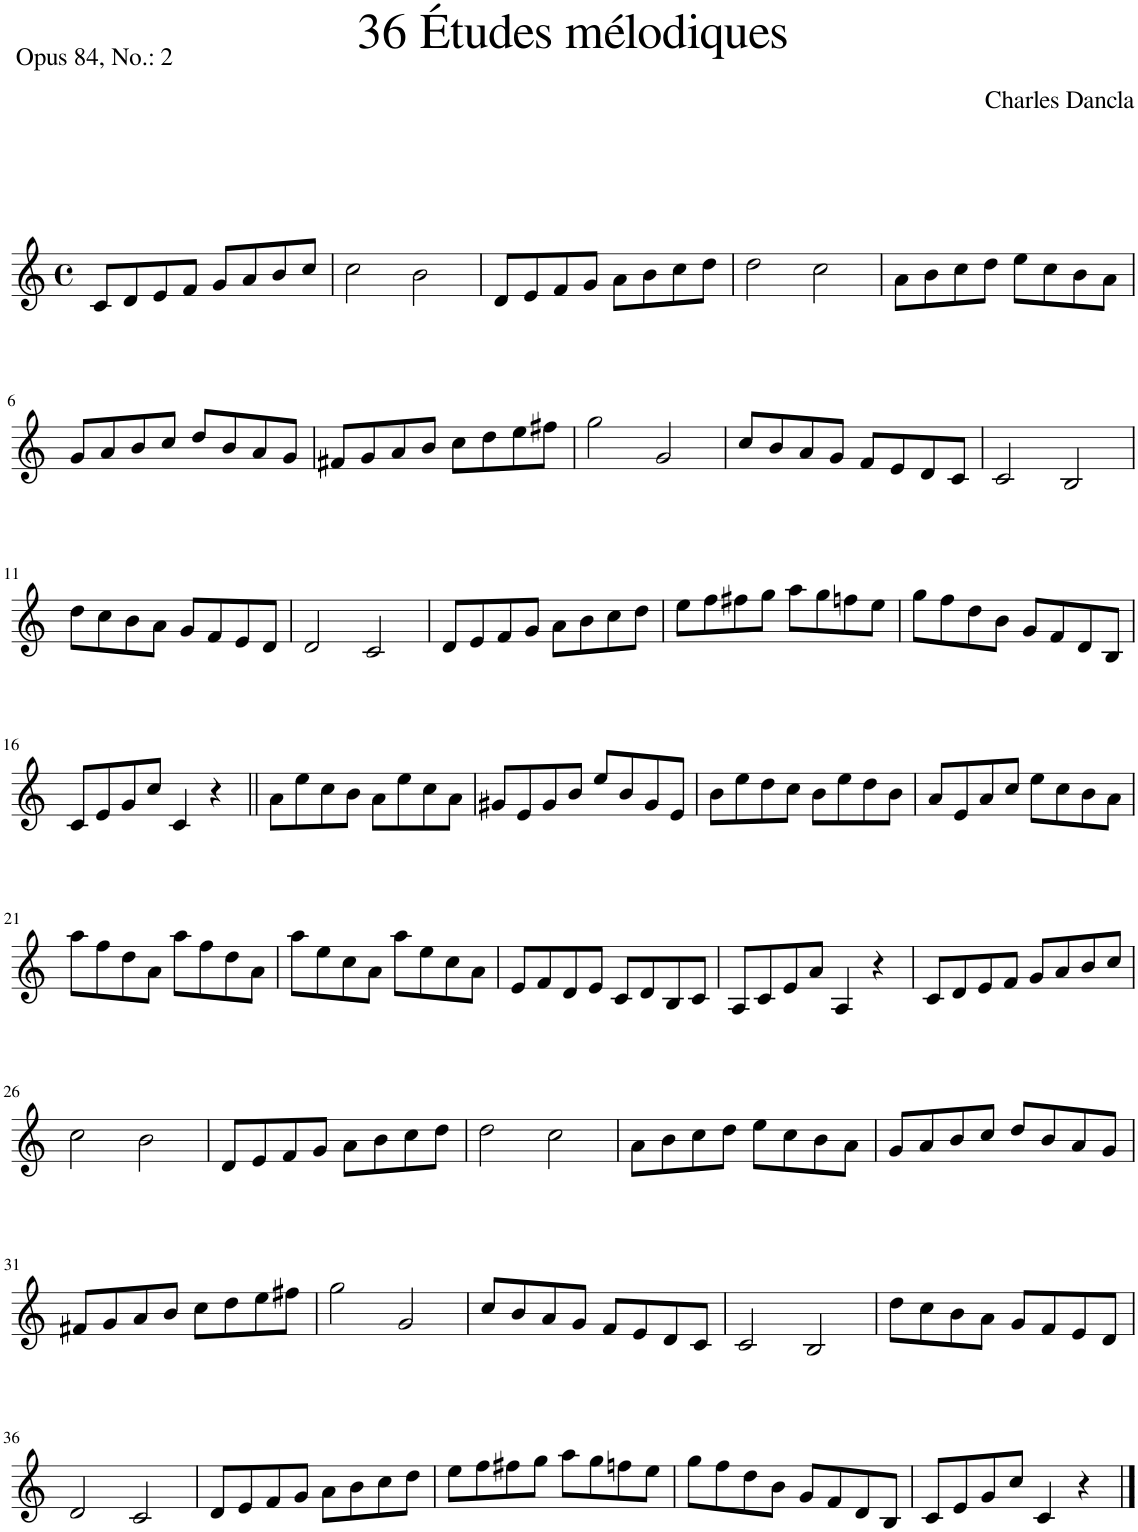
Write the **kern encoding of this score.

**kern
*part1
*staff1
*I"Violin
*I'Vln.
*clefG2
*k[]
*M4/4
*met(c)
=1
8c/L
8d/
8e/
8f/J
8g/L
8a/
8b/
8cc/J
=2
2cc\
2b\
=3
8d/L
8e/
8f/
8g/J
8a\L
8b\
8cc\
8dd\J
=4
2dd\
2cc\
=5
8a\L
8b\
8cc\
8dd\J
8ee\L
8cc\
8b\
8a\J
!!LO:LB:g=z
=6
8g/L
8a/
8b/
8cc/J
8dd/L
8b/
8a/
8g/J
=7
8f#X/L
8g/
8a/
8b/J
8cc\L
8dd\
8ee\
8ff#X\J
=8
2gg\
2g/
=9
8cc/L
8b/
8a/
8g/J
8f/L
8e/
8d/
8c/J
=10
2c/
2B/
!!LO:LB:g=z
=11
8dd\L
8cc\
8b\
8a\J
8g/L
8f/
8e/
8d/J
=12
2d/
2c/
=13
8d/L
8e/
8f/
8g/J
8a\L
8b\
8cc\
8dd\J
=14
8ee\L
8ff\
8ff#X\
8gg\J
8aa\L
8gg\
8ffn\
8ee\J
=15
8gg\L
8ff\
8dd\
8b\J
8g/L
8f/
8d/
8B/J
!!LO:LB:g=z
=16
8c/L
8e/
8g/
8cc/J
4c/
4r
=17||
8a\L
8ee\
8cc\
8b\J
8a\L
8ee\
8cc\
8a\J
=18
8g#X/L
8e/
8g#/
8b/J
8ee/L
8b/
8g#/
8e/J
=19
8b\L
8ee\
8dd\
8cc\J
8b\L
8ee\
8dd\
8b\J
=20
8a/L
8e/
8a/
8cc/J
8ee\L
8cc\
8b\
8a\J
!!LO:LB:g=z
=21
8aa\L
8ff\
8dd\
8a\J
8aa\L
8ff\
8dd\
8a\J
=22
8aa\L
8ee\
8cc\
8a\J
8aa\L
8ee\
8cc\
8a\J
=23
8e/L
8f/
8d/
8e/J
8c/L
8d/
8B/
8c/J
=24
8A/L
8c/
8e/
8a/J
4A/
4r
=25
8c/L
8d/
8e/
8f/J
8g/L
8a/
8b/
8cc/J
!!LO:LB:g=z
=26
2cc\
2b\
=27
8d/L
8e/
8f/
8g/J
8a\L
8b\
8cc\
8dd\J
=28
2dd\
2cc\
=29
8a\L
8b\
8cc\
8dd\J
8ee\L
8cc\
8b\
8a\J
=30
8g/L
8a/
8b/
8cc/J
8dd/L
8b/
8a/
8g/J
!!LO:LB:g=z
=31
8f#X/L
8g/
8a/
8b/J
8cc\L
8dd\
8ee\
8ff#X\J
=32
2gg\
2g/
=33
8cc/L
8b/
8a/
8g/J
8f/L
8e/
8d/
8c/J
=34
2c/
2B/
=35
8dd\L
8cc\
8b\
8a\J
8g/L
8f/
8e/
8d/J
!!LO:LB:g=z
=36
2d/
2c/
=37
8d/L
8e/
8f/
8g/J
8a\L
8b\
8cc\
8dd\J
=38
8ee\L
8ff\
8ff#X\
8gg\J
8aa\L
8gg\
8ffn\
8ee\J
=39
8gg\L
8ff\
8dd\
8b\J
8g/L
8f/
8d/
8B/J
=40
8c/L
8e/
8g/
8cc/J
4c/
4r
==
*-
